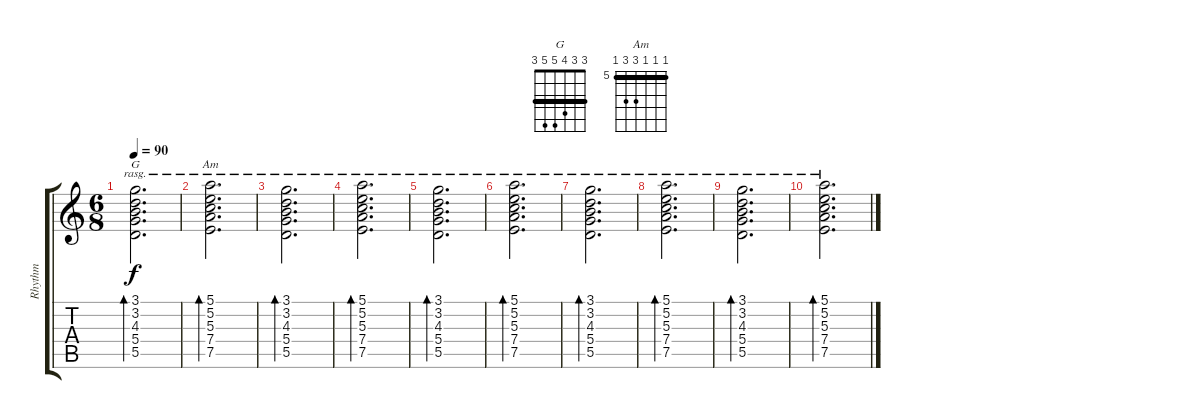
\track ("Rhythm" "Rhythm") {instrument acousticguitarnylon}
\staff {score tabs}
\tuning (E4 B3 G3 D3 A2 E2) {hide}
\chord ("G" 3 3 4 5 5 3) {barre 3}
\chord ("Am" 5 5 5 7 7 5) {firstfret 5 barre 5}
\ts (6 8)
\tempo 90
\clef g2
\ks c
(3.1 3.2 4.3 5.4 5.5).2{d bd 120 ch "G" rasg ii dy f volume 16} |
(5.1 5.2 5.3 7.4 7.5).2{d bd 120 ch "Am" rasg ii volume 16} |
(3.1 3.2 4.3 5.4 5.5).2{d bd 120 rasg ii volume 16} |
(5.1 5.2 5.3 7.4 7.5).2{d bd 120 rasg ii volume 16} |
(3.1 3.2 4.3 5.4 5.5).2{d bd 120 rasg ii} |
(5.1 5.2 5.3 7.4 7.5).2{d bd 120 rasg ii} |
(3.1 3.2 4.3 5.4 5.5).2{d bd 120 rasg ii} |
(5.1 5.2 5.3 7.4 7.5).2{d bd 120 rasg ii} |
(3.1 3.2 4.3 5.4 5.5).2{d bd 120 rasg ii} |
(5.1 5.2 5.3 7.4 7.5).2{d bd 120 rasg ii}
